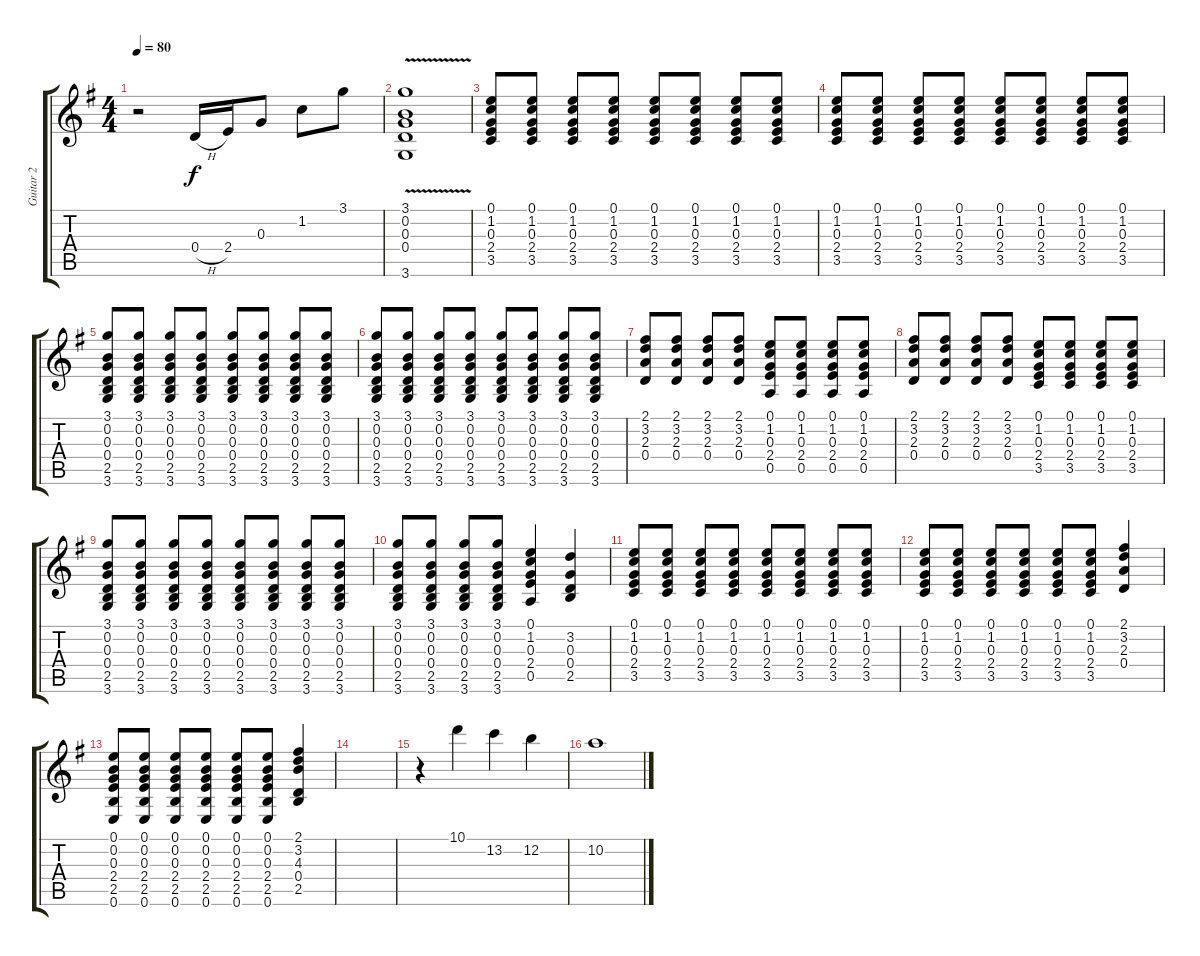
\track ("Guitar 2" "Guitar 2") {instrument acousticguitarnylon}
\staff {score tabs}
\tuning (E4 B3 G3 D3 A2 E2) {hide}
\ts (4 4)
\tempo 80
\clef g2
\ks g
r.2{dy f} 0.4{h}.16 2.4.16 0.3.8 1.2.8 3.1.8 |
(3.1{v} 0.2 0.3 0.4 3.6{v}).1 |
(0.1 1.2 0.3 2.4 3.5).8 (0.1 1.2 0.3 2.4 3.5).8 (0.1 1.2 0.3 2.4 3.5).8 (0.1 1.2 0.3 2.4 3.5).8 (0.1 1.2 0.3 2.4 3.5).8 (0.1 1.2 0.3 2.4 3.5).8 (0.1 1.2 0.3 2.4 3.5).8 (0.1 1.2 0.3 2.4 3.5).8 |
(0.1 1.2 0.3 2.4 3.5).8 (0.1 1.2 0.3 2.4 3.5).8 (0.1 1.2 0.3 2.4 3.5).8 (0.1 1.2 0.3 2.4 3.5).8 (0.1 1.2 0.3 2.4 3.5).8 (0.1 1.2 0.3 2.4 3.5).8 (0.1 1.2 0.3 2.4 3.5).8 (0.1 1.2 0.3 2.4 3.5).8 |
(3.1 0.2 0.3 0.4 2.5 3.6).8 (3.1 0.2 0.3 0.4 2.5 3.6).8 (3.1 0.2 0.3 0.4 2.5 3.6).8 (3.1 0.2 0.3 0.4 2.5 3.6).8 (3.1 0.2 0.3 0.4 2.5 3.6).8 (3.1 0.2 0.3 0.4 2.5 3.6).8 (3.1 0.2 0.3 0.4 2.5 3.6).8 (3.1 0.2 0.3 0.4 2.5 3.6).8 |
(3.1 0.2 0.3 0.4 2.5 3.6).8 (3.1 0.2 0.3 0.4 2.5 3.6).8 (3.1 0.2 0.3 0.4 2.5 3.6).8 (3.1 0.2 0.3 0.4 2.5 3.6).8 (3.1 0.2 0.3 0.4 2.5 3.6).8 (3.1 0.2 0.3 0.4 2.5 3.6).8 (3.1 0.2 0.3 0.4 2.5 3.6).8 (3.1 0.2 0.3 0.4 2.5 3.6).8 |
(2.1 3.2 2.3 0.4).8 (2.1 3.2 2.3 0.4).8 (2.1 3.2 2.3 0.4).8 (2.1 3.2 2.3 0.4).8 (0.1 1.2 0.3 2.4 0.5).8 (0.1 1.2 0.3 2.4 0.5).8 (0.1 1.2 0.3 2.4 0.5).8 (0.1 1.2 0.3 2.4 0.5).8 |
(2.1 3.2 2.3 0.4).8 (2.1 3.2 2.3 0.4).8 (2.1 3.2 2.3 0.4).8 (2.1 3.2 2.3 0.4).8 (0.1 1.2 0.3 2.4 3.5).8 (0.1 1.2 0.3 2.4 3.5).8 (0.1 1.2 0.3 2.4 3.5).8 (0.1 1.2 0.3 2.4 3.5).8 |
(3.1 0.2 0.3 0.4 2.5 3.6).8 (3.1 0.2 0.3 0.4 2.5 3.6).8 (3.1 0.2 0.3 0.4 2.5 3.6).8 (3.1 0.2 0.3 0.4 2.5 3.6).8 (3.1 0.2 0.3 0.4 2.5 3.6).8 (3.1 0.2 0.3 0.4 2.5 3.6).8 (3.1 0.2 0.3 0.4 2.5 3.6).8 (3.1 0.2 0.3 0.4 2.5 3.6).8 |
(3.1 0.2 0.3 0.4 2.5 3.6).8 (3.1 0.2 0.3 0.4 2.5 3.6).8 (3.1 0.2 0.3 0.4 2.5 3.6).8 (3.1 0.2 0.3 0.4 2.5 3.6).8 (0.1 1.2 0.3 2.4 0.5).4 (3.2 0.3 0.4 2.5).4 |
(0.1 1.2 0.3 2.4 3.5).8 (0.1 1.2 0.3 2.4 3.5).8 (0.1 1.2 0.3 2.4 3.5).8 (0.1 1.2 0.3 2.4 3.5).8 (0.1 1.2 0.3 2.4 3.5).8 (0.1 1.2 0.3 2.4 3.5).8 (0.1 1.2 0.3 2.4 3.5).8 (0.1 1.2 0.3 2.4 3.5).8 |
(0.1 1.2 0.3 2.4 3.5).8 (0.1 1.2 0.3 2.4 3.5).8 (0.1 1.2 0.3 2.4 3.5).8 (0.1 1.2 0.3 2.4 3.5).8 (0.1 1.2 0.3 2.4 3.5).8 (0.1 1.2 0.3 2.4 3.5).8 (2.1 3.2 2.3 0.4).4 |
(0.1 0.2 0.3 2.4 2.5 0.6).8 (0.1 0.2 0.3 2.4 2.5 0.6).8 (0.1 0.2 0.3 2.4 2.5 0.6).8 (0.1 0.2 0.3 2.4 2.5 0.6).8 (0.1 0.2 0.3 2.4 2.5 0.6).8 (0.1 0.2 0.3 2.4 2.5 0.6).8 (2.1 3.2 4.3 0.4 2.5).4 |
|
r.4 10.1.4 13.2.4 12.2.4 |
10.2.1
